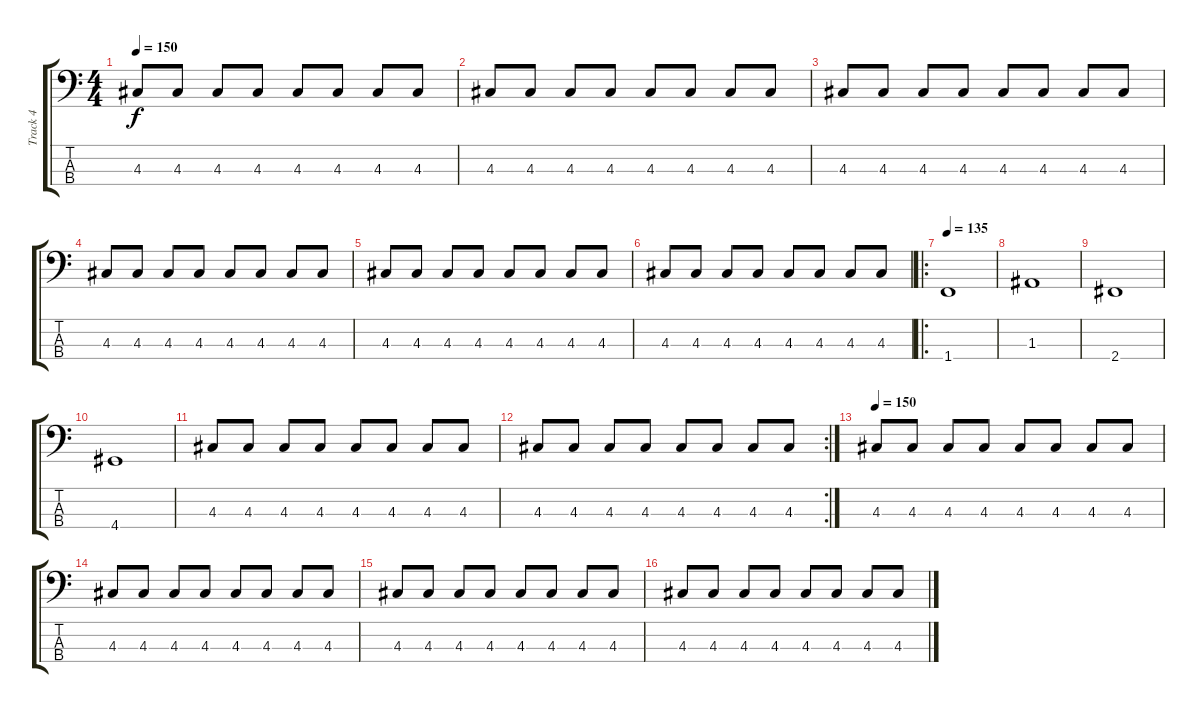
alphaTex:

\track ("Track 4" "Track 4") {instrument electricbassfinger}
\staff {score tabs}
\tuning (G2 D2 A1 E1) {hide}
\ts (4 4)
\tempo 150
\clef f4
\ks c
4.3.8{dy f} 4.3.8 4.3.8 4.3.8 4.3.8 4.3.8 4.3.8 4.3.8 |
4.3.8 4.3.8 4.3.8 4.3.8 4.3.8 4.3.8 4.3.8 4.3.8 |
4.3.8 4.3.8 4.3.8 4.3.8 4.3.8 4.3.8 4.3.8 4.3.8 |
4.3.8 4.3.8 4.3.8 4.3.8 4.3.8 4.3.8 4.3.8 4.3.8 |
4.3.8 4.3.8 4.3.8 4.3.8 4.3.8 4.3.8 4.3.8 4.3.8 |
4.3.8 4.3.8 4.3.8 4.3.8 4.3.8 4.3.8 4.3.8 4.3.8 |
\ro
\tempo 135
1.4.1 |
1.3.1 |
2.4.1 |
4.4.1 |
4.3.8 4.3.8 4.3.8 4.3.8 4.3.8 4.3.8 4.3.8 4.3.8 |
\rc 2
4.3.8 4.3.8 4.3.8 4.3.8 4.3.8 4.3.8 4.3.8 4.3.8 |
\tempo 150
4.3.8 4.3.8 4.3.8 4.3.8 4.3.8 4.3.8 4.3.8 4.3.8 |
4.3.8 4.3.8 4.3.8 4.3.8 4.3.8 4.3.8 4.3.8 4.3.8 |
4.3.8 4.3.8 4.3.8 4.3.8 4.3.8 4.3.8 4.3.8 4.3.8 |
4.3.8 4.3.8 4.3.8 4.3.8 4.3.8 4.3.8 4.3.8 4.3.8
